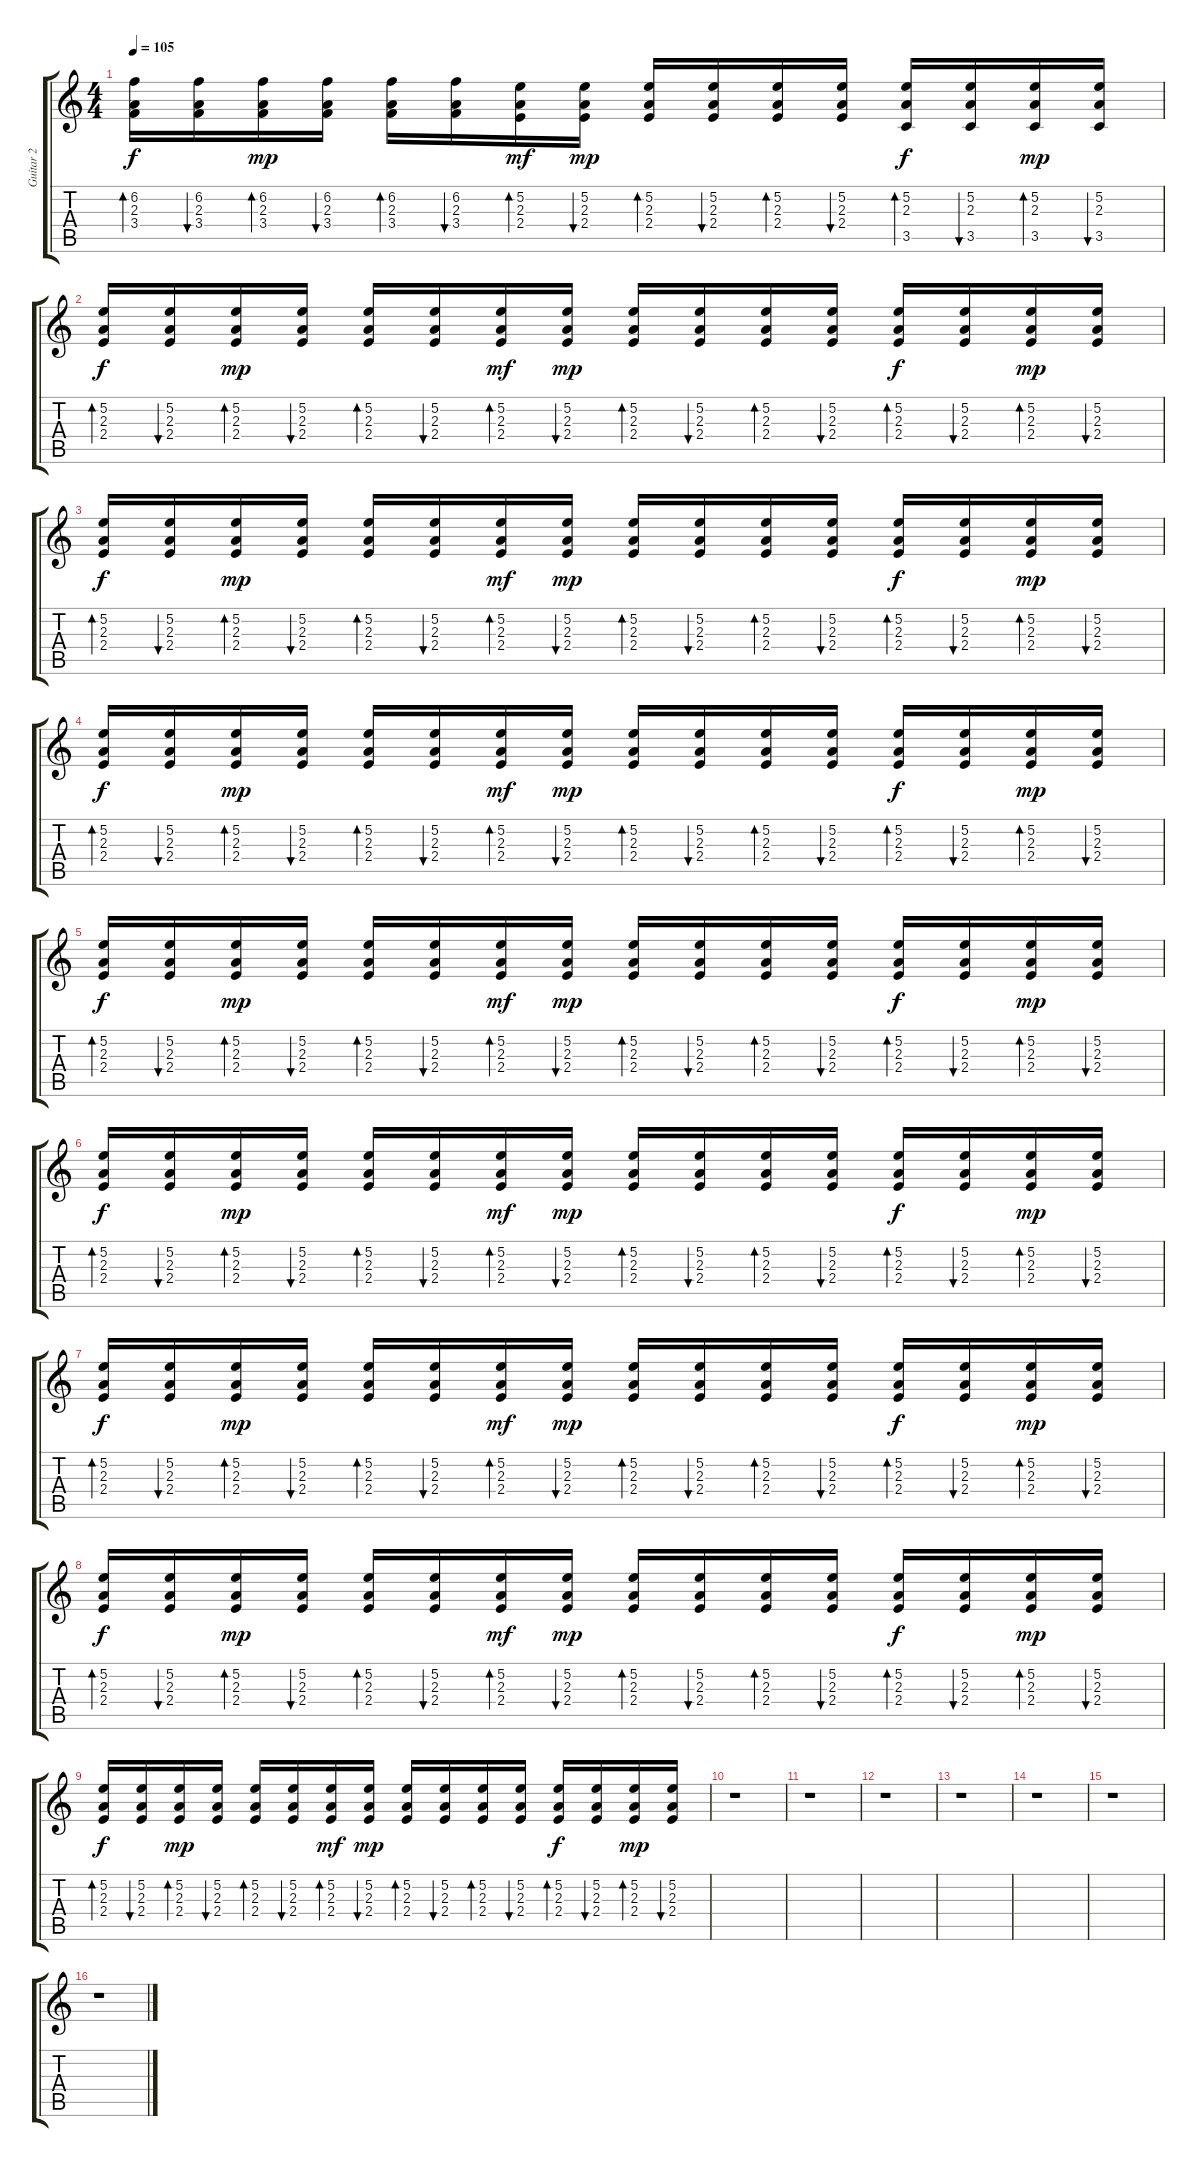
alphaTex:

\track ("Guitar 2" "Guitar 2") {instrument distortionguitar}
\staff {score tabs}
\tuning (E4 B3 G3 D3 A2 E2) {hide}
\ts (4 4)
\tempo 105
\clef g2
\ks c
(6.2 2.3 3.4).16{bd 60 dy f} (6.2 2.3 3.4).16{bu 60} (6.2 2.3 3.4).16{bd 60 dy mp} (6.2 2.3 3.4).16{bu 60} (6.2 2.3 3.4).16{bd 60} (6.2 2.3 3.4).16{bu 60} (5.2 2.3 2.4).16{bd 60 dy mf} (5.2 2.3 2.4).16{bu 60 dy mp} (5.2 2.3 2.4).16{bd 60} (5.2 2.3 2.4).16{bu 60} (5.2 2.3 2.4).16{bd 60} (5.2 2.3 2.4).16{bu 60} (5.2 2.3 3.5).16{bd 60 dy f} (5.2 2.3 3.5).16{bu 60} (5.2 2.3 3.5).16{bd 60 dy mp} (5.2 2.3 3.5).16{bu 60} |
(5.2 2.3 2.4).16{bd 60 dy f} (5.2 2.3 2.4).16{bu 60} (5.2 2.3 2.4).16{bd 60 dy mp} (5.2 2.3 2.4).16{bu 60} (5.2 2.3 2.4).16{bd 60} (5.2 2.3 2.4).16{bu 60} (5.2 2.3 2.4).16{bd 60 dy mf} (5.2 2.3 2.4).16{bu 60 dy mp} (5.2 2.3 2.4).16{bd 60} (5.2 2.3 2.4).16{bu 60} (5.2 2.3 2.4).16{bd 60} (5.2 2.3 2.4).16{bu 60} (5.2 2.3 2.4).16{bd 60 dy f} (5.2 2.3 2.4).16{bu 60} (5.2 2.3 2.4).16{bd 60 dy mp} (5.2 2.3 2.4).16{bu 60} |
(5.2 2.3 2.4).16{bd 60 dy f} (5.2 2.3 2.4).16{bu 60} (5.2 2.3 2.4).16{bd 60 dy mp} (5.2 2.3 2.4).16{bu 60} (5.2 2.3 2.4).16{bd 60} (5.2 2.3 2.4).16{bu 60} (5.2 2.3 2.4).16{bd 60 dy mf} (5.2 2.3 2.4).16{bu 60 dy mp} (5.2 2.3 2.4).16{bd 60} (5.2 2.3 2.4).16{bu 60} (5.2 2.3 2.4).16{bd 60} (5.2 2.3 2.4).16{bu 60} (5.2 2.3 2.4).16{bd 60 dy f} (5.2 2.3 2.4).16{bu 60} (5.2 2.3 2.4).16{bd 60 dy mp} (5.2 2.3 2.4).16{bu 60} |
(5.2 2.3 2.4).16{bd 60 dy f} (5.2 2.3 2.4).16{bu 60} (5.2 2.3 2.4).16{bd 60 dy mp} (5.2 2.3 2.4).16{bu 60} (5.2 2.3 2.4).16{bd 60} (5.2 2.3 2.4).16{bu 60} (5.2 2.3 2.4).16{bd 60 dy mf} (5.2 2.3 2.4).16{bu 60 dy mp} (5.2 2.3 2.4).16{bd 60} (5.2 2.3 2.4).16{bu 60} (5.2 2.3 2.4).16{bd 60} (5.2 2.3 2.4).16{bu 60} (5.2 2.3 2.4).16{bd 60 dy f} (5.2 2.3 2.4).16{bu 60} (5.2 2.3 2.4).16{bd 60 dy mp} (5.2 2.3 2.4).16{bu 60} |
(5.2 2.3 2.4).16{bd 60 dy f} (5.2 2.3 2.4).16{bu 60} (5.2 2.3 2.4).16{bd 60 dy mp} (5.2 2.3 2.4).16{bu 60} (5.2 2.3 2.4).16{bd 60} (5.2 2.3 2.4).16{bu 60} (5.2 2.3 2.4).16{bd 60 dy mf} (5.2 2.3 2.4).16{bu 60 dy mp} (5.2 2.3 2.4).16{bd 60} (5.2 2.3 2.4).16{bu 60} (5.2 2.3 2.4).16{bd 60} (5.2 2.3 2.4).16{bu 60} (5.2 2.3 2.4).16{bd 60 dy f} (5.2 2.3 2.4).16{bu 60} (5.2 2.3 2.4).16{bd 60 dy mp} (5.2 2.3 2.4).16{bu 60} |
(5.2 2.3 2.4).16{bd 60 dy f} (5.2 2.3 2.4).16{bu 60} (5.2 2.3 2.4).16{bd 60 dy mp} (5.2 2.3 2.4).16{bu 60} (5.2 2.3 2.4).16{bd 60} (5.2 2.3 2.4).16{bu 60} (5.2 2.3 2.4).16{bd 60 dy mf} (5.2 2.3 2.4).16{bu 60 dy mp} (5.2 2.3 2.4).16{bd 60} (5.2 2.3 2.4).16{bu 60} (5.2 2.3 2.4).16{bd 60} (5.2 2.3 2.4).16{bu 60} (5.2 2.3 2.4).16{bd 60 dy f} (5.2 2.3 2.4).16{bu 60} (5.2 2.3 2.4).16{bd 60 dy mp} (5.2 2.3 2.4).16{bu 60} |
(5.2 2.3 2.4).16{bd 60 dy f} (5.2 2.3 2.4).16{bu 60} (5.2 2.3 2.4).16{bd 60 dy mp} (5.2 2.3 2.4).16{bu 60} (5.2 2.3 2.4).16{bd 60} (5.2 2.3 2.4).16{bu 60} (5.2 2.3 2.4).16{bd 60 dy mf} (5.2 2.3 2.4).16{bu 60 dy mp} (5.2 2.3 2.4).16{bd 60} (5.2 2.3 2.4).16{bu 60} (5.2 2.3 2.4).16{bd 60} (5.2 2.3 2.4).16{bu 60} (5.2 2.3 2.4).16{bd 60 dy f} (5.2 2.3 2.4).16{bu 60} (5.2 2.3 2.4).16{bd 60 dy mp} (5.2 2.3 2.4).16{bu 60} |
(5.2 2.3 2.4).16{bd 60 dy f} (5.2 2.3 2.4).16{bu 60} (5.2 2.3 2.4).16{bd 60 dy mp} (5.2 2.3 2.4).16{bu 60} (5.2 2.3 2.4).16{bd 60} (5.2 2.3 2.4).16{bu 60} (5.2 2.3 2.4).16{bd 60 dy mf} (5.2 2.3 2.4).16{bu 60 dy mp} (5.2 2.3 2.4).16{bd 60} (5.2 2.3 2.4).16{bu 60} (5.2 2.3 2.4).16{bd 60} (5.2 2.3 2.4).16{bu 60} (5.2 2.3 2.4).16{bd 60 dy f} (5.2 2.3 2.4).16{bu 60} (5.2 2.3 2.4).16{bd 60 dy mp} (5.2 2.3 2.4).16{bu 60} |
(5.2 2.3 2.4).16{bd 60 dy f} (5.2 2.3 2.4).16{bu 60} (5.2 2.3 2.4).16{bd 60 dy mp} (5.2 2.3 2.4).16{bu 60} (5.2 2.3 2.4).16{bd 60} (5.2 2.3 2.4).16{bu 60} (5.2 2.3 2.4).16{bd 60 dy mf} (5.2 2.3 2.4).16{bu 60 dy mp} (5.2 2.3 2.4).16{bd 60} (5.2 2.3 2.4).16{bu 60} (5.2 2.3 2.4).16{bd 60} (5.2 2.3 2.4).16{bu 60} (5.2 2.3 2.4).16{bd 60 dy f} (5.2 2.3 2.4).16{bu 60} (5.2 2.3 2.4).16{bd 60 dy mp} (5.2 2.3 2.4).16{bu 60} |
r.1 |
r.1 |
r.1 |
r.1 |
r.1 |
r.1 |
r.1
